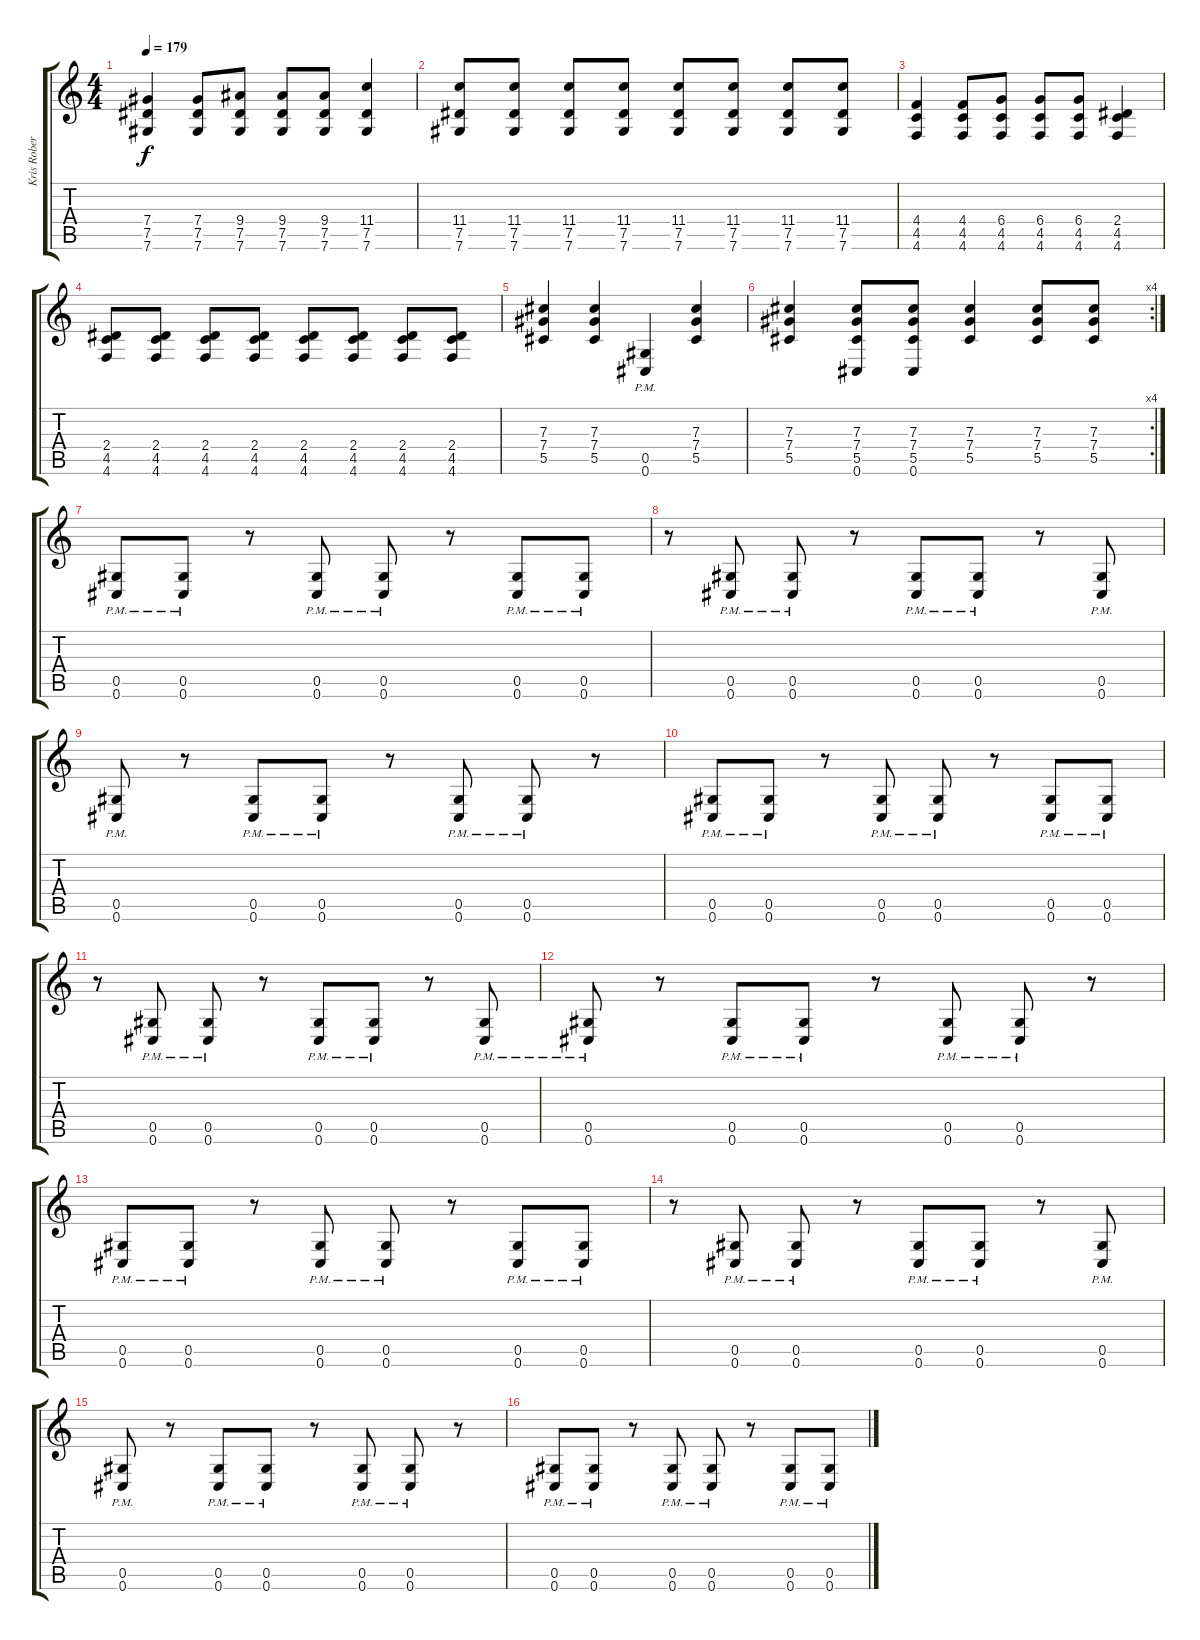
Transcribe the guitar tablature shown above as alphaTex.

\track ("Kris Roberts" "Kris Rober") {instrument overdrivenguitar}
\staff {score tabs}
\tuning (Eb4 Bb3 Gb3 Db3 Ab2 Db2) {hide}
\ts (4 4)
\tempo 179
\clef g2
\ks c
(7.4 7.5 7.6).4{dy f} (7.4 7.5 7.6).8 (9.4 7.5 7.6).8 (9.4 7.5 7.6).8 (9.4 7.5 7.6).8 (11.4 7.5 7.6).4 |
(11.4 7.5 7.6).8 (11.4 7.5 7.6).8 (11.4 7.5 7.6).8 (11.4 7.5 7.6).8 (11.4 7.5 7.6).8 (11.4 7.5 7.6).8 (11.4 7.5 7.6).8 (11.4 7.5 7.6).8 |
(4.4 4.5 4.6).4 (4.4 4.5 4.6).8 (6.4 4.5 4.6).8 (6.4 4.5 4.6).8 (6.4 4.5 4.6).8 (2.4 4.5 4.6).4 |
(2.4 4.5 4.6).8 (2.4 4.5 4.6).8 (2.4 4.5 4.6).8 (2.4 4.5 4.6).8 (2.4 4.5 4.6).8 (2.4 4.5 4.6).8 (2.4 4.5 4.6).8 (2.4 4.5 4.6).8 |
(7.3 7.4 5.5).4 (7.3 7.4 5.5).4 (0.5{pm} 0.6{pm}).4 (7.3 7.4 5.5).4 |
\rc 4
(7.3 7.4 5.5).4 (7.3 7.4 5.5 0.6).8 (7.3 7.4 5.5 0.6).8 (7.3 7.4 5.5).4 (7.3 7.4 5.5).8 (7.3 7.4 5.5).8 |
(0.5{pm} 0.6{pm}).8 (0.5{pm} 0.6{pm}).8 r.8 (0.5{pm} 0.6{pm}).8 (0.5{pm} 0.6{pm}).8 r.8 (0.5{pm} 0.6{pm}).8 (0.5{pm} 0.6{pm}).8 |
r.8 (0.5{pm} 0.6{pm}).8 (0.5{pm} 0.6{pm}).8 r.8 (0.5{pm} 0.6{pm}).8 (0.5{pm} 0.6{pm}).8 r.8 (0.5{pm} 0.6{pm}).8 |
(0.5{pm} 0.6{pm}).8 r.8 (0.5{pm} 0.6{pm}).8 (0.5{pm} 0.6{pm}).8 r.8 (0.5{pm} 0.6{pm}).8 (0.5{pm} 0.6{pm}).8 r.8 |
(0.5{pm} 0.6{pm}).8 (0.5{pm} 0.6{pm}).8 r.8 (0.5{pm} 0.6{pm}).8 (0.5{pm} 0.6{pm}).8 r.8 (0.5{pm} 0.6{pm}).8 (0.5{pm} 0.6{pm}).8 |
r.8 (0.5{pm} 0.6{pm}).8 (0.5{pm} 0.6{pm}).8 r.8 (0.5{pm} 0.6{pm}).8 (0.5{pm} 0.6{pm}).8 r.8 (0.5{pm} 0.6{pm}).8 |
(0.5{pm} 0.6{pm}).8 r.8 (0.5{pm} 0.6{pm}).8 (0.5{pm} 0.6{pm}).8 r.8 (0.5{pm} 0.6{pm}).8 (0.5{pm} 0.6{pm}).8 r.8 |
(0.5{pm} 0.6{pm}).8 (0.5{pm} 0.6{pm}).8 r.8 (0.5{pm} 0.6{pm}).8 (0.5{pm} 0.6{pm}).8 r.8 (0.5{pm} 0.6{pm}).8 (0.5{pm} 0.6{pm}).8 |
r.8 (0.5{pm} 0.6{pm}).8 (0.5{pm} 0.6{pm}).8 r.8 (0.5{pm} 0.6{pm}).8 (0.5{pm} 0.6{pm}).8 r.8 (0.5{pm} 0.6{pm}).8 |
(0.5{pm} 0.6{pm}).8 r.8 (0.5{pm} 0.6{pm}).8 (0.5{pm} 0.6{pm}).8 r.8 (0.5{pm} 0.6{pm}).8 (0.5{pm} 0.6{pm}).8 r.8 |
(0.5{pm} 0.6{pm}).8 (0.5{pm} 0.6{pm}).8 r.8 (0.5{pm} 0.6{pm}).8 (0.5{pm} 0.6{pm}).8 r.8 (0.5{pm} 0.6{pm}).8 (0.5{pm} 0.6{pm}).8
